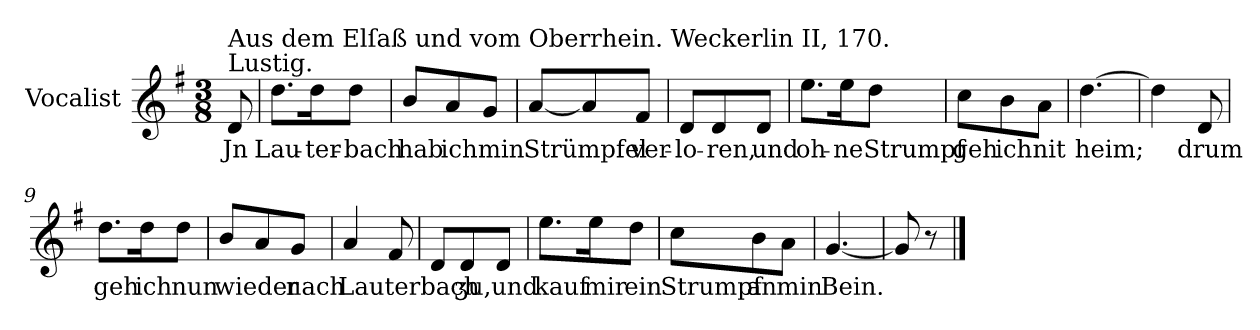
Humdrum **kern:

**kern	**text
*part1	*part1
*staff1	*staff1
*I"Vocalist	*
*k[f#]	*
*G:	*
*M3/8	*
=	=
!LO:TX:a:t=Lustig.	!
!LO:TX:a:t=Aus dem Elſaß und vom Oberrhein. Weckerlin II, 170.	!
8d	Jn
=1	=1
8.ddL	Lau-
16ddK	-ter-
8ddJ	-bach
=2	=2
8b/L	hab
8a	ich
8gJ	min
=3	=3
[8aL	Strümpfel
8a]	.
8f#J	ver-
=4	=4
8dL	-lo-
8d	-ren,
8dJ	und
=5	=5
8.eeL	oh-
16eeK	-ne
8ddJ	Strumpf
=6	=6
8ccL	geh
8b	ich
8aJ	nit
=7	=7
[4.dd	heim;
=8	=8
4dd]	.
8d	drum
=9	=9
8.ddL	geh
16ddK	ich
8ddJ	nun
=10	=10
8b/L	wieder
8a	.
8gJ	nach
=11	=11
4a	Lauterbach
8f#	.
=12	=12
8dL	.
8d	ʒu,
8dJ	und
=13	=13
8.eeL	kauf
16eeK	mir
8ddJ	ein
=14	=14
8ccL	Strumpf
8b	an
8aJ	min
=15	=15
[4.g	Bein.
=16	=16
8g]	.
8r	.
==	==
*-	*-
